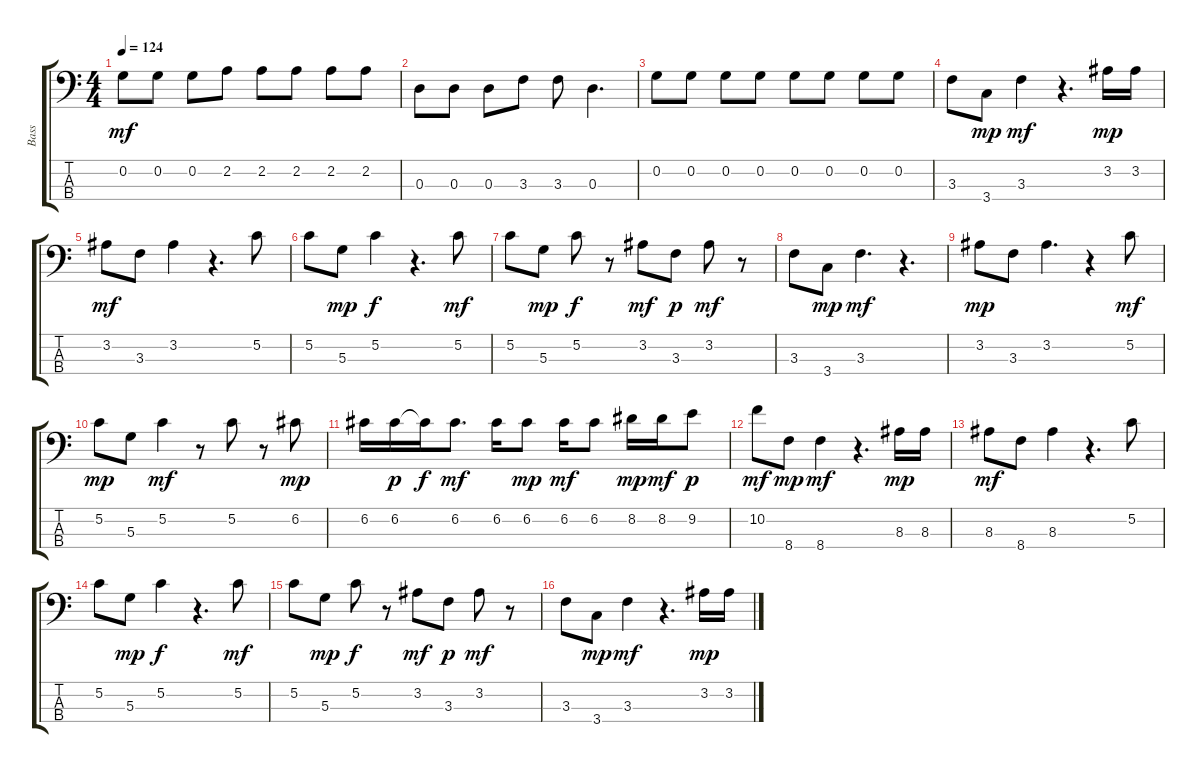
\track ("Bass" "Bass") {instrument electricbassfinger}
\staff {score tabs}
\tuning (C-1 G2 D2 A1) {hide}
\ts (4 4)
\tempo 124
\clef f4
\ks c
0.2.8{dy mf} 0.2.8 0.2.8 2.2.8 2.2.8 2.2.8 2.2.8 2.2.8 |
0.3.8 0.3.8 0.3.8 3.3.8 3.3.8 0.3.4{d} |
0.2.8 0.2.8 0.2.8 0.2.8 0.2.8 0.2.8 0.2.8 0.2.8 |
3.3.8 3.4.8{dy mp} 3.3.4{dy mf} r.4{d} 3.2.16{dy mp} 3.2.16 |
3.2.8{dy mf} 3.3.8 3.2.4 r.4{d} 5.2.8 |
5.2.8 5.3.8{dy mp} 5.2.4{dy f} r.4{d} 5.2.8{dy mf} |
5.2.8 5.3.8{dy mp} 5.2.8{dy f} r.8 3.2.8{dy mf} 3.3.8{dy p} 3.2.8{dy mf} r.8 |
3.3.8 3.4.8{dy mp} 3.3.4{d dy mf} r.4{d} |
3.2.8{dy mp} 3.3.8 3.2.4{d} r.4 5.2.8{dy mf} |
5.2.8{dy mp} 5.3.8 5.2.4{dy mf} r.8 5.2.8 r.8 6.2.8{dy mp} |
6.2.16 6.2.16{dy p} 6.2{t}.16{dy f} 6.2.8{d dy mf} 6.2.16 6.2.8{dy mp} 6.2.16{dy mf} 6.2.8 8.2.16{dy mp} 8.2.16{dy mf} 9.2.8{dy p} |
10.2.8{dy mf} 8.4.8{dy mp} 8.4.4{dy mf} r.4{d} 8.3.16{dy mp} 8.3.16 |
8.3.8{dy mf} 8.4.8 8.3.4 r.4{d} 5.2.8 |
5.2.8 5.3.8{dy mp} 5.2.4{dy f} r.4{d} 5.2.8{dy mf} |
5.2.8 5.3.8{dy mp} 5.2.8{dy f} r.8 3.2.8{dy mf} 3.3.8{dy p} 3.2.8{dy mf} r.8 |
3.3.8 3.4.8{dy mp} 3.3.4{dy mf} r.4{d} 3.2.16{dy mp} 3.2.16
